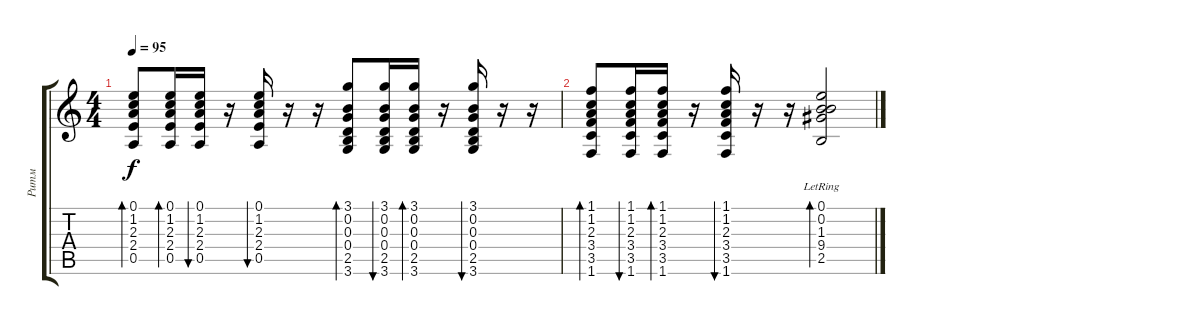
\track ("Ритм" "Ритм") {instrument acousticguitarsteel}
\staff {score tabs}
\tuning (E4 B3 G3 D3 A2 E2) {hide}
\ts (4 4)
\tempo 95
\clef g2
\ks c
(0.1 1.2 2.3 2.4 0.5).8{bd 60 dy f} (0.1 1.2 2.3 2.4 0.5).16{bd 60} (0.1 1.2 2.3 2.4 0.5).16{bu 60} r.16 (0.1 1.2 2.3 2.4 0.5).16{bu 60} r.16 r.16 (3.1 0.2 0.3 0.4 2.5 3.6).8{bd 60} (3.1 0.2 0.3 0.4 2.5 3.6).16{bu 60} (3.1 0.2 0.3 0.4 2.5 3.6).16{bd 60} r.16 (3.1 0.2 0.3 0.4 2.5 3.6).16{bu 60} r.16 r.16 |
(1.1 1.2 2.3 3.4 3.5 1.6).8{bd 60} (1.1 1.2 2.3 3.4 3.5 1.6).16{bu 60} (1.1 1.2 2.3 3.4 3.5 1.6).16{bd 60} r.16 (1.1 1.2 2.3 3.4 3.5 1.6).16{bu 60} r.16 r.16 (0.1{lr} 0.2{lr} 1.3{lr} 9.4{lr} 2.5{lr}).2{bd 60}
